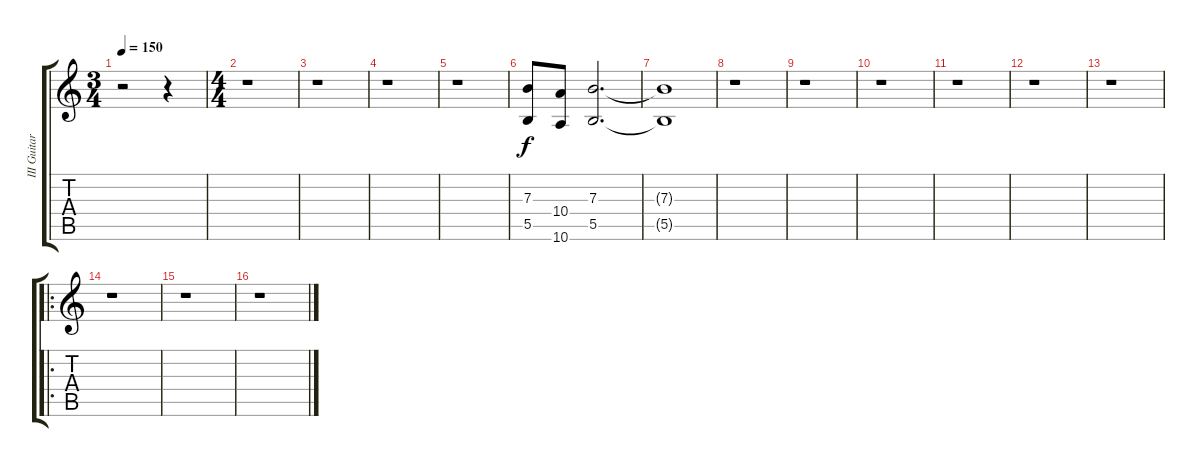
\track ("III Guitar" "III Guitar") {instrument distortionguitar}
\staff {score tabs}
\tuning (Db4 Ab3 E3 B2 Gb2 B1) {hide}
\ts (3 4)
\tempo 150
\clef g2
\ks c
r.2{dy f} r.4 |
\ts (4 4)
r.1 |
r.1 |
r.1 |
r.1 |
(7.3 5.5).8 (10.4 10.6).8 (7.3 5.5).2{d} |
(7.3{t} 5.5{t}).1 |
r.1 |
r.1 |
r.1 |
r.1 |
r.1 |
r.1 |
\ro
r.1 |
r.1 |
r.1
